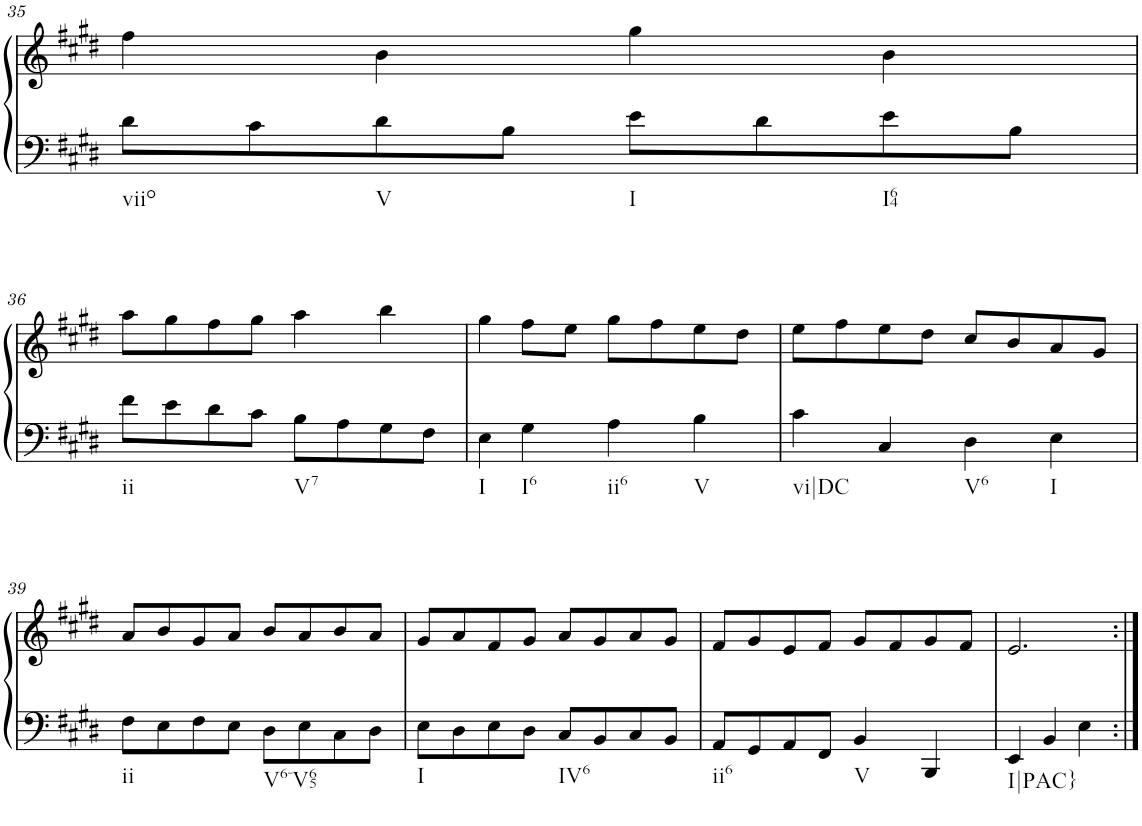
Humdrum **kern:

**kern	**kern
*part1	*part1
*staff2	*staff1
*I"Klavier linke Hand	*
!!LO:PB:g=z
*clefF4	*clefG2
*k[f#c#g#d#]	*k[f#c#g#d#]
*M2/2	*M2/2
=35	=35
!LO:TX:b:t=viio	!
8d#\L	4ff#\
8c#\	.
!LO:TX:b:t=V	!
8d#\	4b\
8B\J	.
!LO:TX:b:t=I	!
8e\L	4gg#\
8d#\	.
!LO:TX:b:t=I64	!
8e\	4b\
8B\J	.
!!LO:LB:g=z
=36	=36
!LO:TX:b:t=ii	!
8f#\L	8aa\L
8e\	8gg#\
8d#\	8ff#\
8c#\J	8gg#\J
!LO:TX:b:t=V7	!
8B\L	4aa\
8A\	.
8G#\	4bb\
8F#\J	.
=37	=37
!LO:TX:b:t=I	!
4E\	4gg#\
!LO:TX:b:t=I6	!
4G#\	8ff#\L
.	8ee\J
!LO:TX:b:t=ii6	!
4A\	8gg#\L
.	8ff#\
!LO:TX:b:t=V	!
4B\	8ee\
.	8dd#\J
=38	=38
!LO:TX:b:t=vi|DC	!
4c#\	8ee\L
.	8ff#\
4C#/	8ee\
.	8dd#\J
!LO:TX:b:t=V6	!
4D#\	8cc#/L
.	8b/
!LO:TX:b:t=I	!
4E\	8a/
.	8g#/J
!!LO:LB:g=z
=39	=39
!LO:TX:b:t=ii	!
8F#\L	8a/L
8E\	8b/
8F#\	8g#/
8E\J	8a/J
!LO:TX:b:t=V6-V65	!
8D#\L	8b/L
8E\	8a/
8C#\	8b/
8D#\J	8a/J
=40	=40
!LO:TX:b:t=I	!
8E\L	8g#/L
8D#\	8a/
8E\	8f#/
8D#\J	8g#/J
!LO:TX:b:t=IV6	!
8C#/L	8a/L
8BB/	8g#/
8C#/	8a/
8BB/J	8g#/J
=41	=41
!LO:TX:b:t=ii6	!
8AA/L	8f#/L
8GG#/	8g#/
8AA/	8e/
8FF#/J	8f#/J
!LO:TX:b:t=V	!
4BB/	8g#/L
.	8f#/
4BBB/	8g#/
.	8f#/J
=42	=42
!LO:TX:b:t=I|PAC}	!
4EE/	2.e/
4BB/	.
4E\	.
=:|!	=:|!
*-	*-
